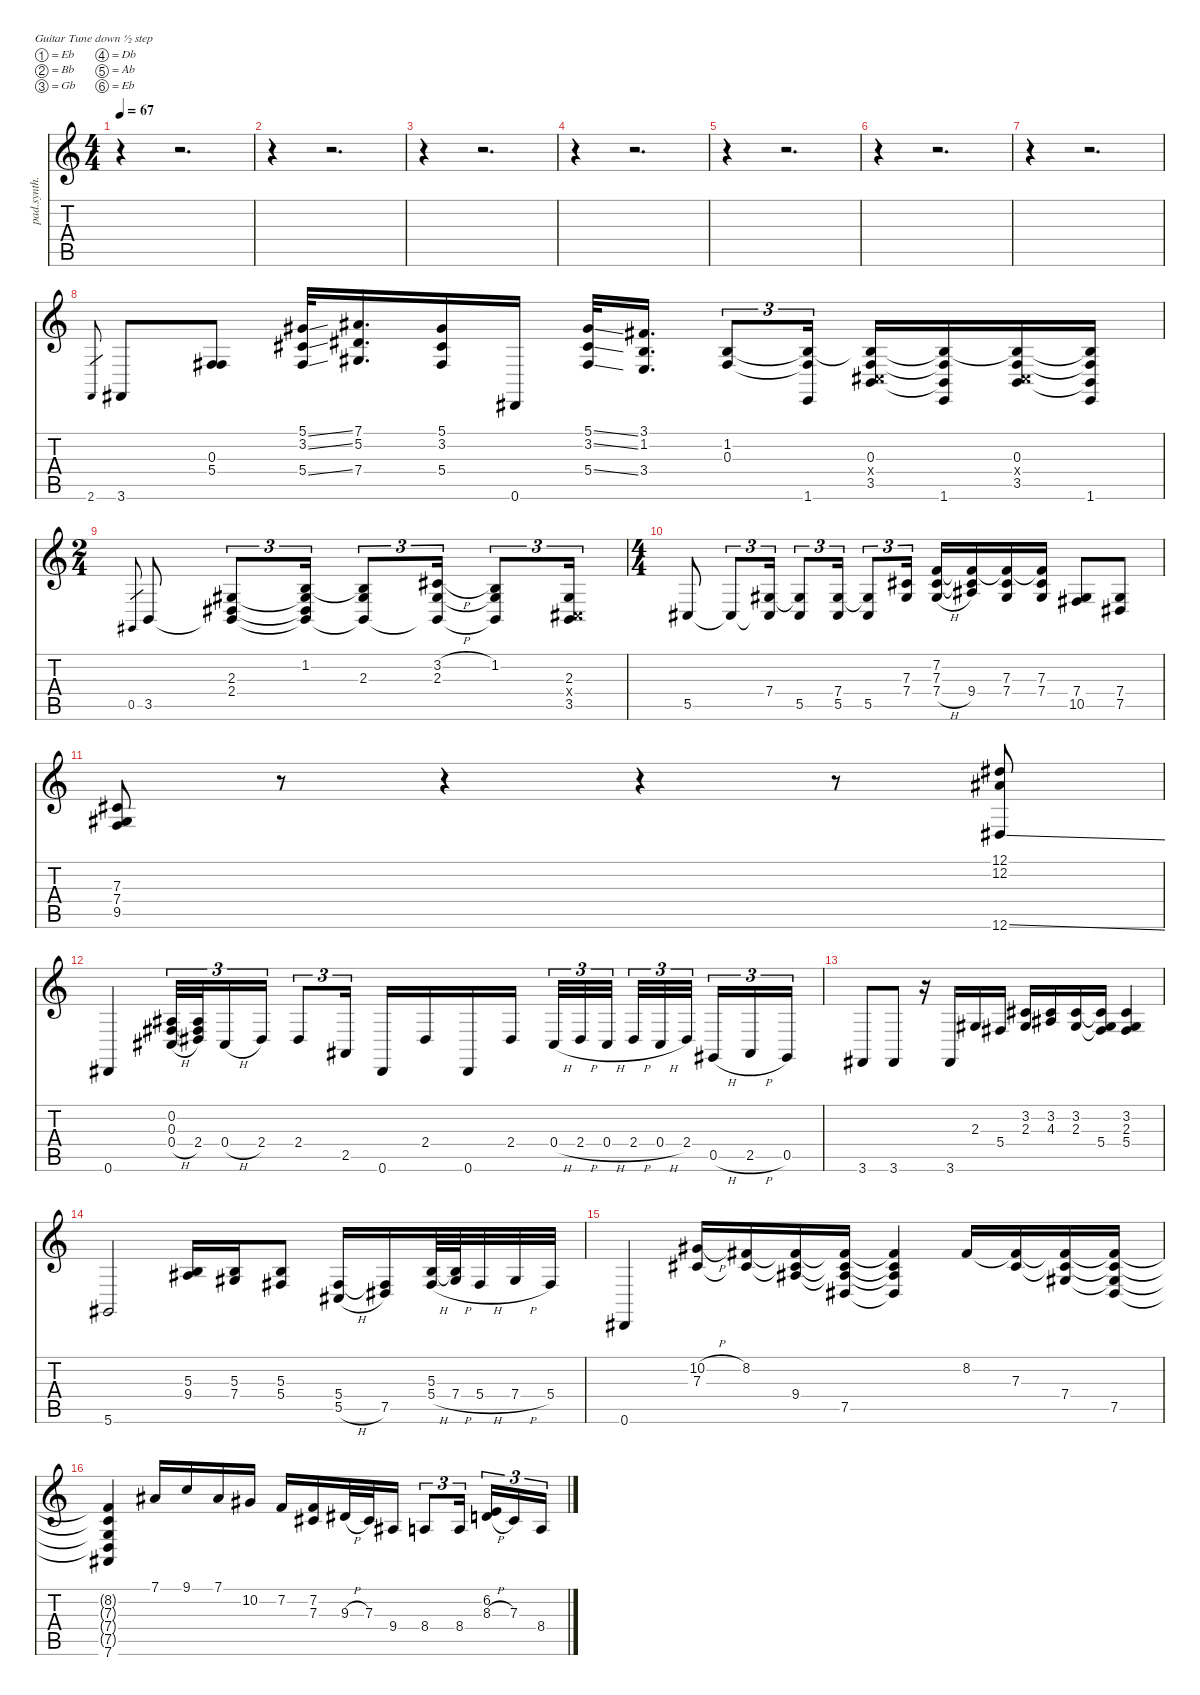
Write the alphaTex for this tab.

\defaultSystemsLayout 4
\hideDynamics
\bracketExtendMode nobrackets
\otherSystemsTrackNameOrientation horizontal
\track ("Overdub" "pad.synth.") {instrument pad5bowed}
\staff {score tabs}
\tuning (Eb4 Bb3 Gb3 Db3 Ab2 Eb2)
\ts (4 4)
\tempo 67
\clef g2
\ks c
r.4{dy mf instrument pad5bowed} r.2{d} |
r.4 r.2{d} |
r.4 r.2{d} |
r.4 r.2{d} |
r.4 r.2{d} |
r.4 r.2{d} |
r.4 r.2{d} |
2.6.8{gr} 3.6{acc #}.8{dy f} (0.3{acc #} 5.4{acc #}).8 (5.1{ss acc #} 3.2{ss acc #} 5.4{ss acc #}).32 (7.1{acc #} 5.2{acc #} 7.4{acc #}).16{d} (5.1{acc #} 3.2{acc #} 5.4{acc #}).16 0.6{acc #}.16 (5.1{ss acc #} 3.2{ss acc #} 5.4{ss acc #}).32 (3.1{acc #} 1.2 3.4).16{d} (1.2 0.3{acc #}).8{tu (3 2)} (0.3{t acc #} 1.6 1.2{t}).16{tu (3 2)} (0.3{acc #} 0.4{x acc #} 3.5 1.2{t}).16 (0.3{t acc #} 3.5{t} 1.6 1.2{t}).16 (0.3{acc #} 0.4{x acc #} 3.5 1.2{t}).16 (1.2{t} 0.3{t acc #} 3.5{t} 1.6).16 |
\ts (2 4)
0.5{acc #}.8{gr dy mf} 3.5.8{dy f} (2.3{acc #} 2.4{acc #} 3.5{t}).8{tu (3 2)} (1.2 2.3{t acc #} 2.4{t acc #} 3.5{t}).16{tu (3 2)} (1.2{t} 2.3{acc #} 3.5{t}).8{tu (3 2)} (3.2{h acc #} 2.3{acc #} 3.5{t}).16{tu (3 2)} (1.2 2.3{t acc #} 3.5{t}).8{tu (3 2)} (2.3{acc #} 0.4{x acc #} 3.5).16{tu (3 2)} |
\ts (4 4)
5.5{acc #}.8 5.5{t acc #}.8{tu (3 2)} (7.4{acc #} 5.5{t acc #}).16{tu (3 2)} (7.4{t acc #} 5.5{acc #}).8{tu (3 2)} (7.4{acc #} 5.5{acc #}).16{tu (3 2)} (7.4{t acc #} 5.5{acc #}).8{tu (3 2)} (7.3{acc #} 7.4{acc #}).16{tu (3 2)} (7.2 7.3{acc #} 7.4{h acc #}).16 (7.2{t} 7.3{t acc #} 9.4{acc #}).16 (7.3{acc #} 7.4{acc #} 7.2{t}).16 (7.2{t} 7.3{acc #} 7.4{acc #}).16 (7.4{acc #} 10.5{acc #}).8 (7.4{acc #} 7.5{acc #}).8 |
(7.3{acc #} 7.4{acc #} 9.5).8 r.8 r.4 r.4 r.8 (12.1{acc #} 12.2{acc #} 12.6{ss acc #}).8 |
0.6{acc #}.4 (0.2{acc #} 0.3{acc #} 0.4{h acc #}).32{tu (3 2)} (0.2{t acc #} 0.3{t acc #} 2.4{acc #}).32{tu (3 2)} 0.4{h acc #}.16{tu (3 2)} 2.4{acc #}.16{tu (3 2)} 2.4{acc #}.8{tu (3 2)} 2.5{acc #}.16{tu (3 2)} 0.6{acc #}.16 2.4{acc #}.16 0.6{acc #}.16 2.4{acc #}.16 0.4{h acc #}.32{tu (3 2)} 2.4{h acc #}.32{tu (3 2)} 0.4{h acc #}.32{tu (3 2)} 2.4{h acc #}.32{tu (3 2)} 0.4{h acc #}.32{tu (3 2)} 2.4{acc #}.32{tu (3 2)} 0.5{h acc #}.16{tu (3 2)} 2.5{h acc #}.16{tu (3 2)} 0.5{acc #}.16{tu (3 2)} |
3.6{acc #}.8 3.6{acc #}.8 r.16 3.6{acc #}.16 2.3{acc #}.16 5.4{acc #}.16 (3.2{acc #} 2.3{acc #}).16 (3.2{acc #} 4.3{acc #}).16 (3.2{acc #} 2.3{acc #}).16 (3.2{t acc #} 2.3{t acc #} 5.4{acc #}).16 (3.2{acc #} 2.3{acc #} 5.4{acc #}).4 |
5.6{acc #}.2 (5.3 9.4{acc #}).16 (5.3 7.4{acc #}).16 (5.3 5.4{acc #}).8 (5.4{acc #} 5.5{h acc #}).16 (5.4{t acc #} 7.5{acc #}).16 (5.3 5.4{h acc #}).64 (5.3{t} 7.4{h acc #}).64 5.4{h acc #}.32 7.4{h acc #}.32 5.4{acc #}.32 |
0.6{acc #}.4 (10.2{h acc #} 7.3{acc #}).16 (8.2{acc #} 7.3{t acc #}).16 (9.4{acc #} 8.2{t acc #} 7.3{t acc #}).16 (8.2{t acc #} 7.3{t acc #} 9.4{t acc #} 7.5{acc #}).16 (8.2{t acc #} 7.3{t acc #} 9.4{t acc #} 7.5{t acc #}).4 8.2{acc #}.16 (7.3{acc #} 8.2{t acc #}).16 (7.4{acc #} 8.2{t acc #} 7.3{t acc #}).16 (8.2{t acc #} 7.3{t acc #} 7.4{t acc #} 7.5{acc #}).16 |
(8.2{t acc #} 7.3{t acc #} 7.4{t acc #} 7.5{t acc #} 7.6{acc #}).4 7.1{acc #}.16 9.1.16 7.1{acc #}.16 10.2{acc #}.16 7.2.16 (7.2 7.3{acc #}).16 9.3{h acc #}.32 7.3{acc #}.32 9.4{acc #}.16 8.4.8{tu (3 2)} 8.4.16{tu (3 2)} (6.2 8.3{h}).16{tu (3 2)} 7.3{acc #}.16{tu (3 2)} 8.4.16{tu (3 2)}
